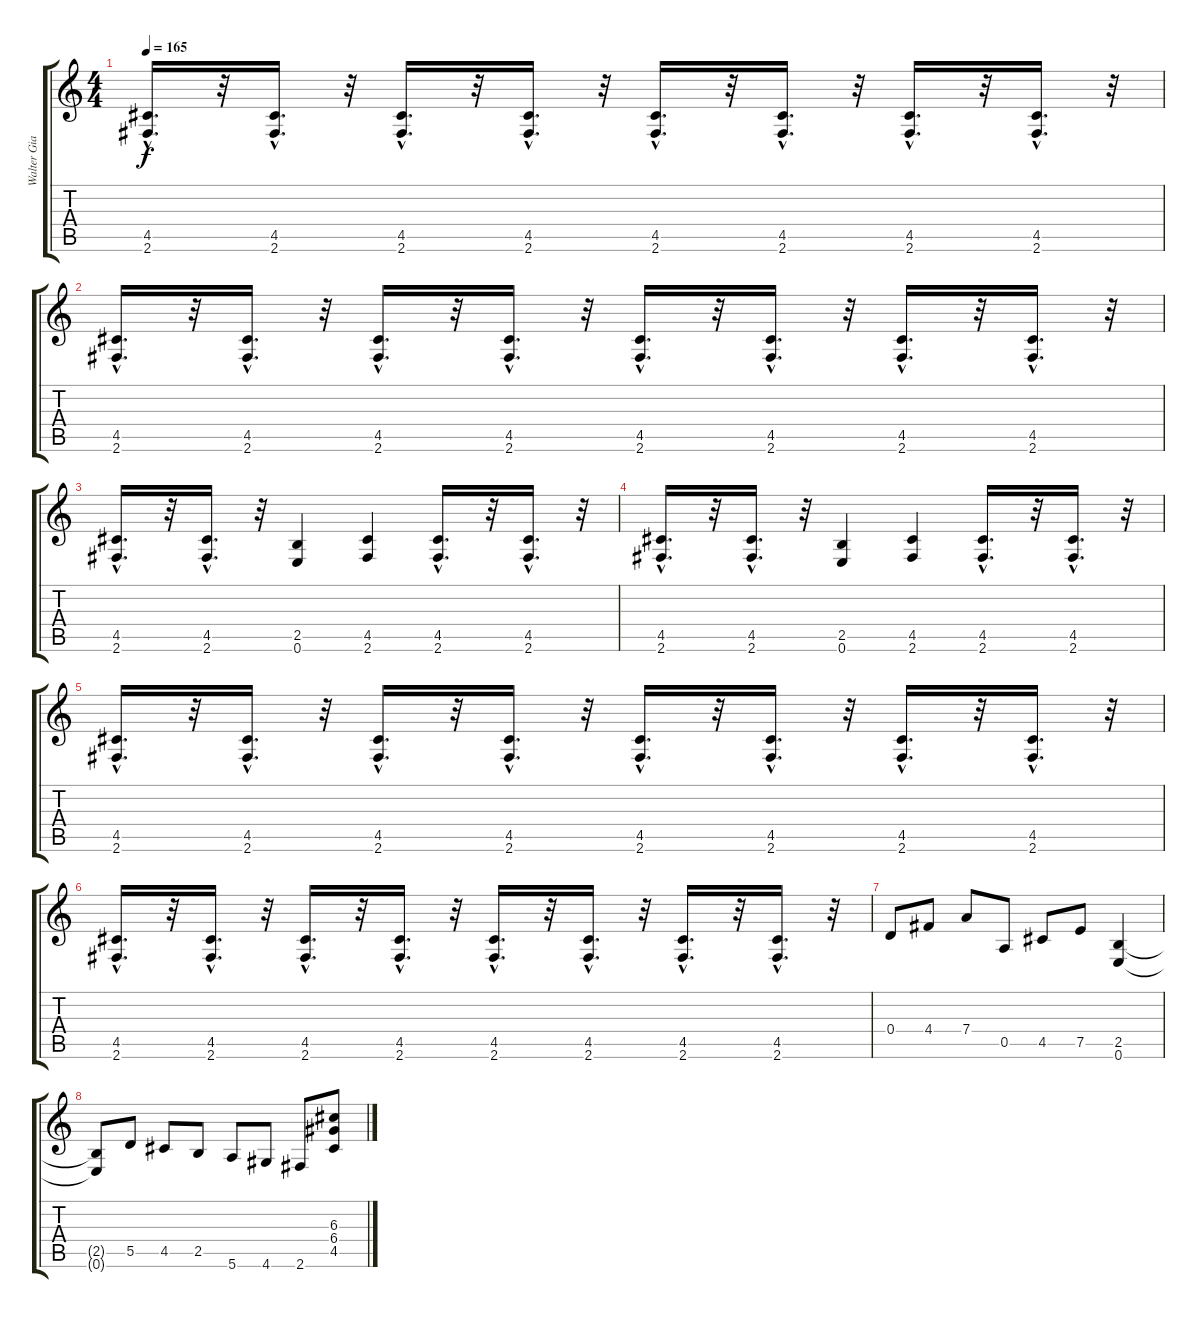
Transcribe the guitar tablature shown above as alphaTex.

\track ("Walter Giardino" "Walter Gia") {instrument distortionguitar}
\staff {score tabs}
\tuning (E4 B3 G3 D3 A2 E2) {hide}
\ts (4 4)
\tempo 165
\clef g2
\ks c
(4.5{hac} 2.6{hac}).16{d dy f} r.32 (4.5{hac} 2.6{hac}).16{d} r.32 (4.5{hac} 2.6{hac}).16{d} r.32 (4.5{hac} 2.6{hac}).16{d} r.32 (4.5{hac} 2.6{hac}).16{d} r.32 (4.5{hac} 2.6{hac}).16{d} r.32 (4.5{hac} 2.6{hac}).16{d} r.32 (4.5{hac} 2.6{hac}).16{d} r.32 |
(4.5{hac} 2.6{hac}).16{d} r.32 (4.5{hac} 2.6{hac}).16{d} r.32 (4.5{hac} 2.6{hac}).16{d} r.32 (4.5{hac} 2.6{hac}).16{d} r.32 (4.5{hac} 2.6{hac}).16{d} r.32 (4.5{hac} 2.6{hac}).16{d} r.32 (4.5{hac} 2.6{hac}).16{d} r.32 (4.5{hac} 2.6{hac}).16{d} r.32 |
(4.5{hac} 2.6{hac}).16{d} r.32 (4.5{hac} 2.6{hac}).16{d} r.32 (2.5 0.6).4 (4.5 2.6).4 (4.5{hac} 2.6{hac}).16{d} r.32 (4.5{hac} 2.6{hac}).16{d} r.32 |
(4.5{hac} 2.6{hac}).16{d} r.32 (4.5{hac} 2.6{hac}).16{d} r.32 (2.5 0.6).4 (4.5 2.6).4 (4.5{hac} 2.6{hac}).16{d} r.32 (4.5{hac} 2.6{hac}).16{d} r.32 |
(4.5{hac} 2.6{hac}).16{d} r.32 (4.5{hac} 2.6{hac}).16{d} r.32 (4.5{hac} 2.6{hac}).16{d} r.32 (4.5{hac} 2.6{hac}).16{d} r.32 (4.5{hac} 2.6{hac}).16{d} r.32 (4.5{hac} 2.6{hac}).16{d} r.32 (4.5{hac} 2.6{hac}).16{d} r.32 (4.5{hac} 2.6{hac}).16{d} r.32 |
(4.5{hac} 2.6{hac}).16{d} r.32 (4.5{hac} 2.6{hac}).16{d} r.32 (4.5{hac} 2.6{hac}).16{d} r.32 (4.5{hac} 2.6{hac}).16{d} r.32 (4.5{hac} 2.6{hac}).16{d} r.32 (4.5{hac} 2.6{hac}).16{d} r.32 (4.5{hac} 2.6{hac}).16{d} r.32 (4.5{hac} 2.6{hac}).16{d} r.32 |
0.4.8{volume 13} 4.4.8 7.4.8 0.5.8 4.5.8 7.5.8 (2.5 0.6).4 |
(2.5{t} 0.6{t}).8 5.5.8{volume 11} 4.5.8 2.5.8 5.6.8 4.6.8 2.6.8 (6.3 6.4 4.5).8
